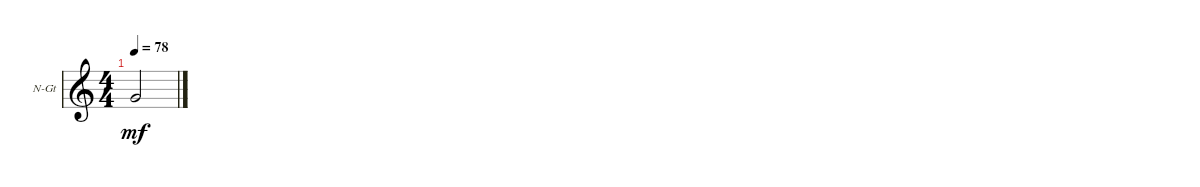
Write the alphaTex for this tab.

\defaultSystemsLayout 4
\bracketExtendMode groupsimilarinstruments
\firstSystemTrackNameOrientation horizontal
\otherSystemsTrackNameOrientation horizontal
\track ("Nylon Guitar" "N-Gt") {instrument acousticguitarnylon}
\staff {score}
\tuning (E4 B3 G3 D3 A2 E2)
\ts (4 4)
\tempo 78
\clef g2
\ks c
0.3.2{dy mf}
